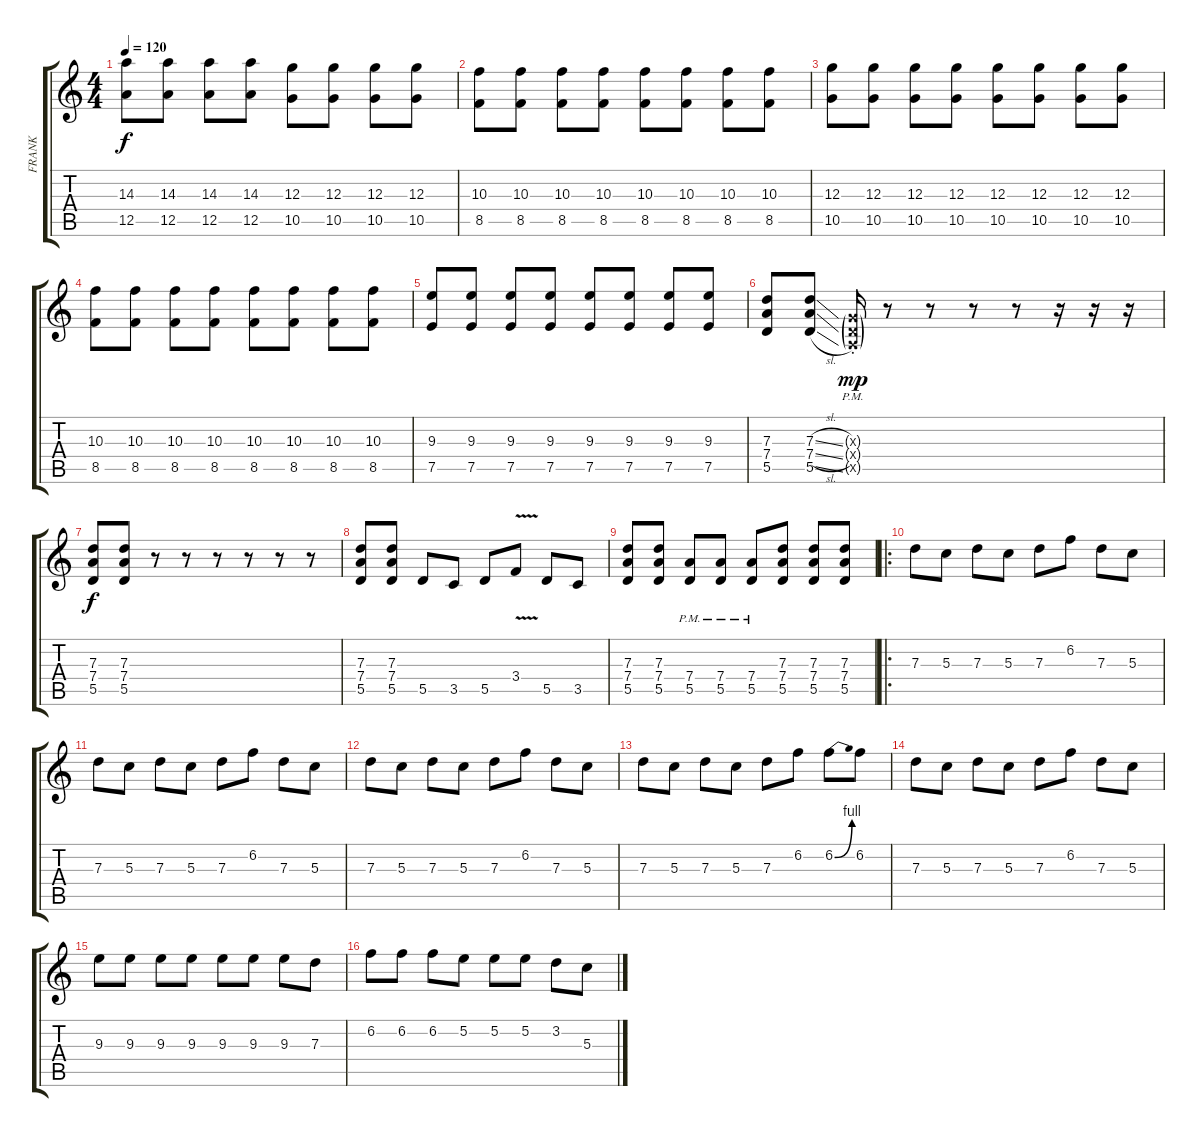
\track ("FRANK" "FRANK") {instrument overdrivenguitar}
\staff {score tabs}
\tuning (E4 B3 G3 D3 A2 E2) {hide}
\ts (4 4)
\tempo 120
\clef g2
\ks c
(14.3 12.5).8{dy f} (14.3 12.5).8 (14.3 12.5).8 (14.3 12.5).8 (12.3 10.5).8 (12.3 10.5).8 (12.3 10.5).8 (12.3 10.5).8 |
(10.3 8.5).8 (10.3 8.5).8 (10.3 8.5).8 (10.3 8.5).8 (10.3 8.5).8 (10.3 8.5).8 (10.3 8.5).8 (10.3 8.5).8 |
(12.3 10.5).8 (12.3 10.5).8 (12.3 10.5).8 (12.3 10.5).8 (12.3 10.5).8 (12.3 10.5).8 (12.3 10.5).8 (12.3 10.5).8 |
(10.3 8.5).8 (10.3 8.5).8 (10.3 8.5).8 (10.3 8.5).8 (10.3 8.5).8 (10.3 8.5).8 (10.3 8.5).8 (10.3 8.5).8 |
(9.3 7.5).8 (9.3 7.5).8 (9.3 7.5).8 (9.3 7.5).8 (9.3 7.5).8 (9.3 7.5).8 (9.3 7.5).8 (9.3 7.5).8 |
(7.3 7.4 5.5).8 (7.3{sl} 7.4{sl} 5.5{sl}).8 (0.3{g pm st x} 0.4{g pm st x} 0.5{g pm st x}).16{dy mp} r.8 r.8 r.8 r.8 r.16 r.16 r.16 |
(7.3 7.4 5.5).8{dy f} (7.3 7.4 5.5).8 r.8 r.8 r.8 r.8 r.8 r.8 |
(7.3 7.4 5.5).8 (7.3 7.4 5.5).8 5.5.8 3.5.8 5.5.8 3.4{v}.8 5.5.8 3.5.8 |
(7.3 7.4 5.5).8 (7.3 7.4 5.5).8 (7.4{pm} 5.5{pm}).8 (7.4{pm} 5.5{pm}).8 (7.4{pm} 5.5{pm}).8 (7.3 7.4 5.5).8 (7.3 7.4 5.5).8 (7.3 7.4 5.5).8 |
\ro
7.3.8{volume 16} 5.3.8 7.3.8 5.3.8 7.3.8 6.2.8 7.3.8 5.3.8 |
7.3.8 5.3.8 7.3.8 5.3.8 7.3.8 6.2.8 7.3.8 5.3.8 |
7.3.8 5.3.8 7.3.8 5.3.8 7.3.8 6.2.8 7.3.8 5.3.8 |
7.3.8 5.3.8 7.3.8 5.3.8 7.3.8 6.2.8 6.2{be (bend 0 0 60 4)}.8 6.2.8 |
7.3.8 5.3.8 7.3.8 5.3.8 7.3.8 6.2.8 7.3.8 5.3.8 |
9.3.8 9.3.8 9.3.8 9.3.8 9.3.8 9.3.8 9.3.8 7.3.8 |
6.2.8 6.2.8 6.2.8 5.2.8 5.2.8 5.2.8 3.2.8 5.3.8
